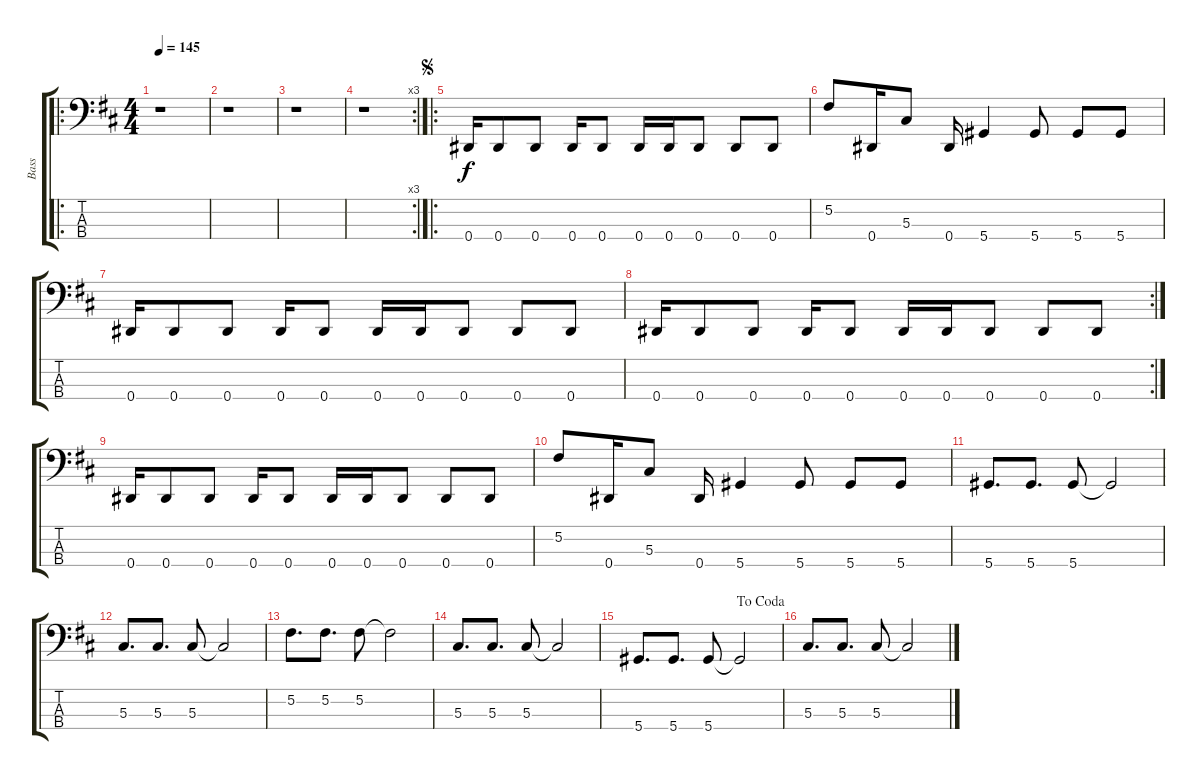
\track ("Bass" "Bass") {instrument electricbassfinger}
\staff {score tabs}
\tuning (Gb2 Db2 Ab1 Eb1) {hide}
\ro
\ts (4 4)
\tempo 145
\clef f4
\ks d
r.1{dy f instrument electricbassfinger} |
r.1 |
r.1 |
\rc 3
r.1 |
\ro
\jump segno
0.4.16 0.4.8 0.4.8 0.4.16 0.4.8 0.4.16 0.4.16 0.4.8 0.4.8 0.4.8 |
5.2.8 0.4.16 5.3.8 0.4.16 5.4.4 5.4.8 5.4.8 5.4.8 |
0.4.16 0.4.8 0.4.8 0.4.16 0.4.8 0.4.16 0.4.16 0.4.8 0.4.8 0.4.8 |
\rc 2
0.4.16 0.4.8 0.4.8 0.4.16 0.4.8 0.4.16 0.4.16 0.4.8 0.4.8 0.4.8 |
0.4.16 0.4.8 0.4.8 0.4.16 0.4.8 0.4.16 0.4.16 0.4.8 0.4.8 0.4.8 |
5.2.8 0.4.16 5.3.8 0.4.16 5.4.4 5.4.8 5.4.8 5.4.8 |
5.4.8{d} 5.4.8{d} 5.4.8 5.4{t}.2 |
5.3.8{d} 5.3.8{d} 5.3.8 5.3{t}.2 |
5.2.8{d} 5.2.8{d} 5.2.8 5.2{t}.2 |
5.3.8{d} 5.3.8{d} 5.3.8 5.3{t}.2 |
\jump dacoda
5.4.8{d} 5.4.8{d} 5.4.8 5.4{t}.2 |
5.3.8{d} 5.3.8{d} 5.3.8 5.3{t}.2
